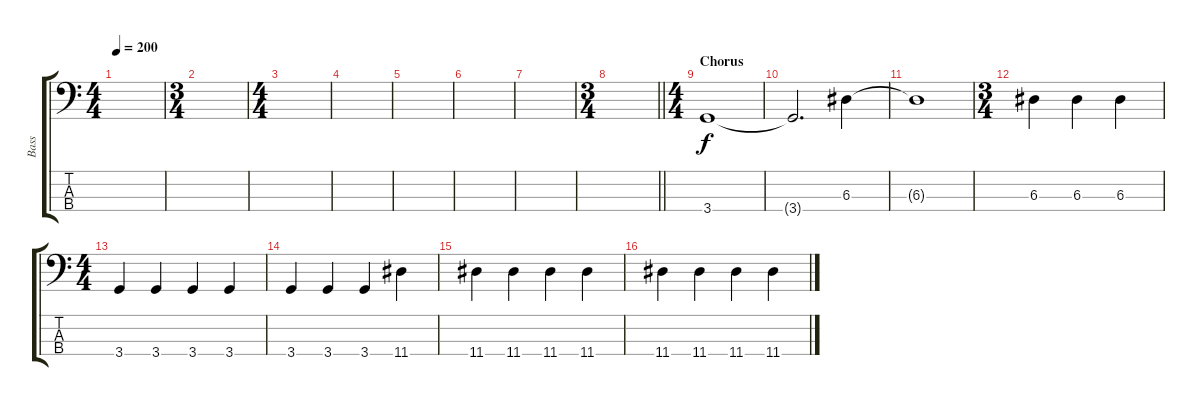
\track ("Bass" "Bass") {instrument electricbasspick}
\staff {score tabs}
\tuning (G2 D2 A1 E1) {hide}
\ts (4 4)
\tempo 200
\clef f4
\ks c
|
\ts (3 4)
|
\ts (4 4)
|
|
|
|
|
\ts (3 4)
\barLineRight lightlight
|
\ts (4 4)
\section ("" "Chorus")
3.4.1 |
3.4{t}.2{d} 6.3.4 |
6.3{t}.1 |
\ts (3 4)
6.3.4 6.3.4 6.3.4 |
\ts (4 4)
3.4.4 3.4.4 3.4.4 3.4.4 |
3.4.4 3.4.4 3.4.4 11.4.4 |
11.4.4 11.4.4 11.4.4 11.4.4 |
11.4.4 11.4.4 11.4.4 11.4.4
